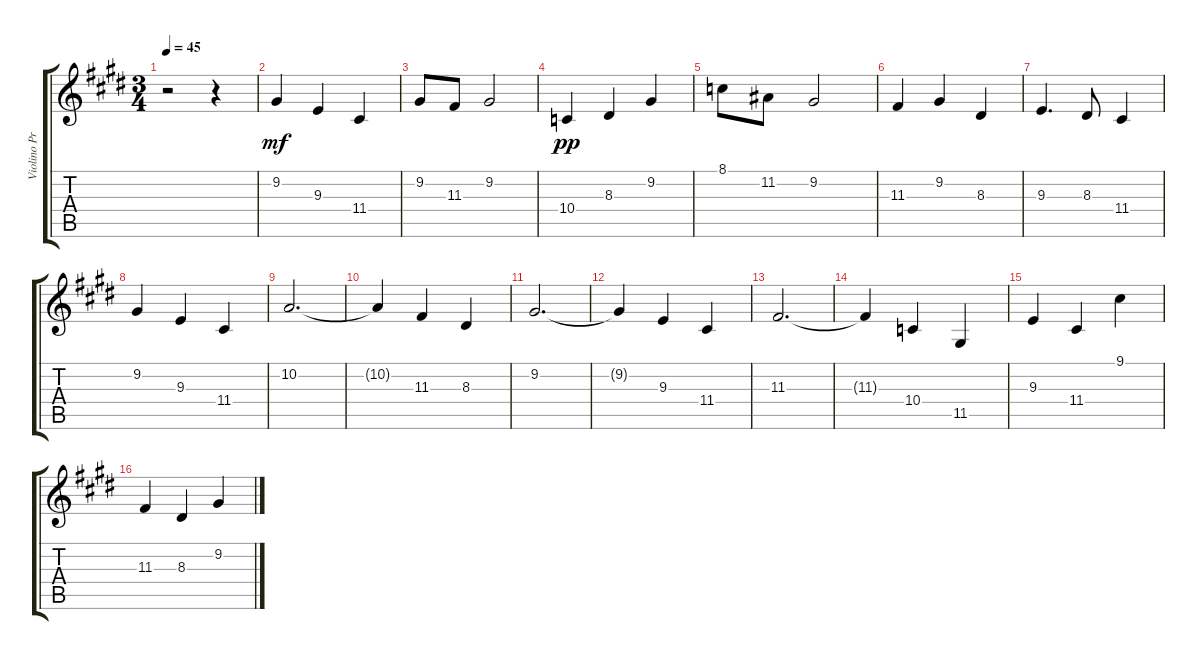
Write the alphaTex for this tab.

\track ("Violino Principale" "Violino Pr") {instrument violin}
\staff {score tabs}
\tuning (E4 B3 G3 D3 A2 E2) {hide}
\ts (3 4)
\tempo 45
\clef g2
\ks e
r.2{dy mf instrument violin} r.4 |
\ks c#minor
9.2.4 9.3.4 11.4.4 |
9.2.8 11.3.8 9.2.2 |
\ks e
10.4.4{dy pp} 8.3.4 9.2.4 |
\ks c#minor
8.1.8 11.2.8 9.2.2 |
11.3.4 9.2.4 8.3.4 |
\ks e
9.3.4{d} 8.3.8 11.4.4 |
\ks c#minor
9.2.4 9.3.4 11.4.4 |
10.2.2{d} |
\ks e
10.2{t}.4 11.3.4 8.3.4 |
\ks c#minor
9.2.2{d} |
9.2{t}.4 9.3.4 11.4.4 |
\ks e
11.3.2{d} |
\ks c#minor
11.3{t}.4 10.4.4 11.5.4 |
9.3.4 11.4.4 9.1.4 |
\ks e
11.3.4 8.3.4 9.2.4
